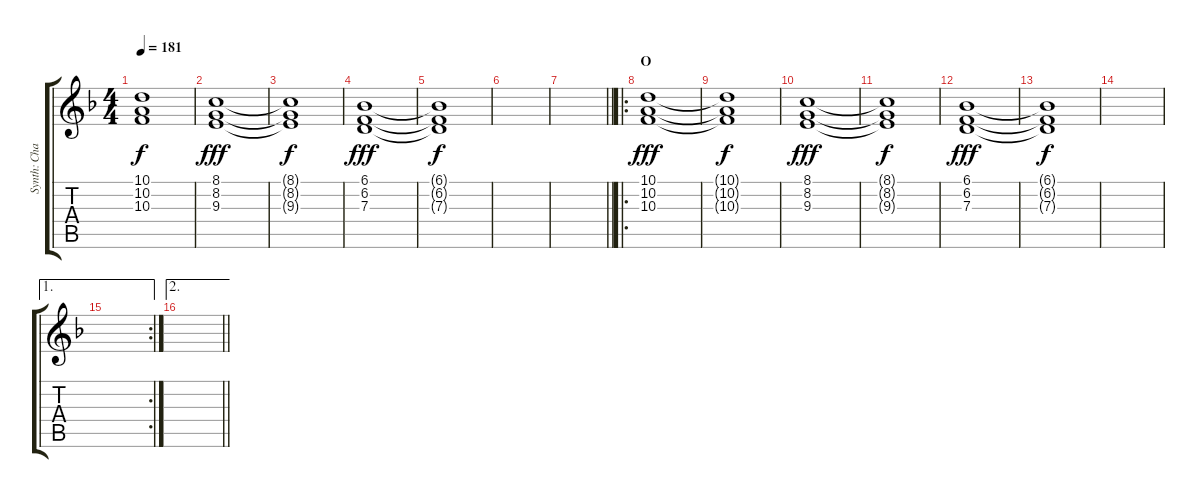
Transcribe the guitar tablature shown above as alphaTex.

\track ("Synth: Charlie" "Synth: Cha") {instrument stringensemble1}
\staff {score tabs}
\tuning (E4 B3 G3 D3 A2 E2) {hide}
\ts (4 4)
\tempo 181
\clef g2
\ks f
(10.1{t} 10.2{t} 10.3{t}).1{dy f} |
(8.1 8.2 9.3).1{dy fff} |
(8.1{t} 8.2{t} 9.3{t}).1{dy f} |
(6.1 6.2 7.3).1{dy fff} |
(6.1{t} 6.2{t} 7.3{t}).1{dy f} |
|
\barLineRight lightlight
|
\ro
\section ("" "O")
(10.1 10.2 10.3).1{dy fff} |
(10.1{t} 10.2{t} 10.3{t}).1{dy f} |
(8.1 8.2 9.3).1{dy fff} |
(8.1{t} 8.2{t} 9.3{t}).1{dy f} |
(6.1 6.2 7.3).1{dy fff} |
(6.1{t} 6.2{t} 7.3{t}).1{dy f} |
|
\ae 1
\rc 2
|
\ae 2
\barLineRight lightlight
